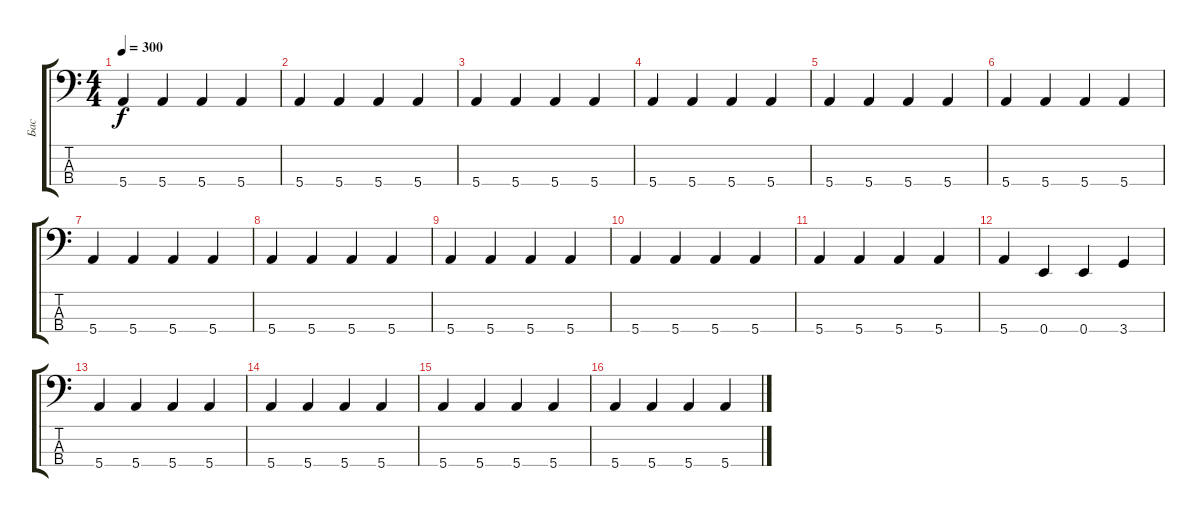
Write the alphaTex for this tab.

\track ("Бас" "Бас") {instrument electricbassfinger}
\staff {score tabs}
\tuning (G2 D2 A1 E1) {hide}
\ts (4 4)
\tempo 300
\clef f4
\ks c
5.4.4{dy f} 5.4.4 5.4.4 5.4.4 |
5.4.4 5.4.4 5.4.4 5.4.4 |
5.4.4 5.4.4 5.4.4 5.4.4 |
5.4.4 5.4.4 5.4.4 5.4.4 |
5.4.4 5.4.4 5.4.4 5.4.4 |
5.4.4 5.4.4 5.4.4 5.4.4 |
5.4.4 5.4.4 5.4.4 5.4.4 |
5.4.4 5.4.4 5.4.4 5.4.4 |
5.4.4 5.4.4 5.4.4 5.4.4 |
5.4.4 5.4.4 5.4.4 5.4.4 |
5.4.4 5.4.4 5.4.4 5.4.4 |
5.4.4 0.4.4 0.4.4 3.4.4 |
5.4.4 5.4.4 5.4.4 5.4.4 |
5.4.4 5.4.4 5.4.4 5.4.4 |
5.4.4 5.4.4 5.4.4 5.4.4 |
5.4.4 5.4.4 5.4.4 5.4.4
